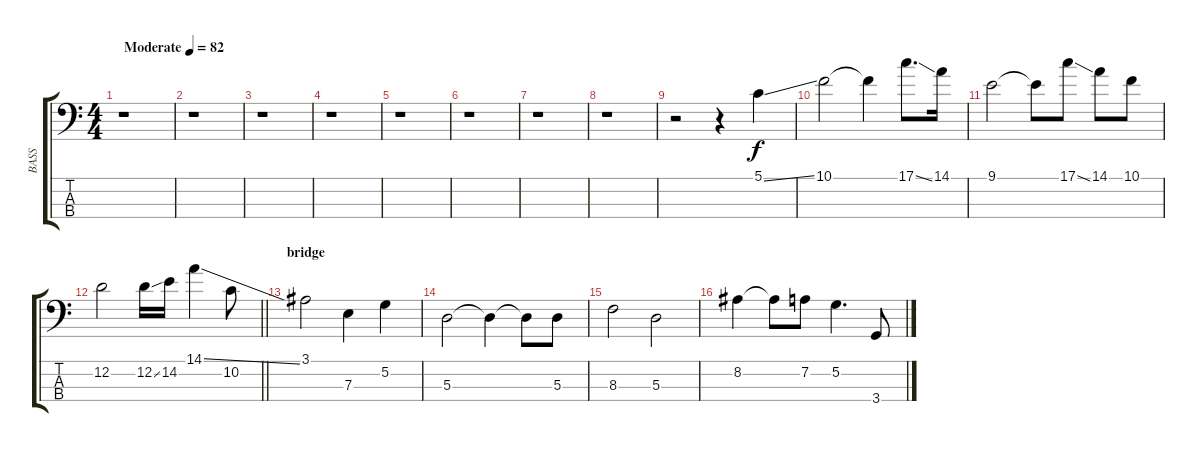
\track ("BASS" "BASS") {instrument electricbassfinger}
\staff {score tabs}
\tuning (G2 D2 A1 E1) {hide}
\ts (4 4)
\tempo (82 "Moderate")
\clef f4
\ks c
r.1{dy f instrument electricbassfinger} |
r.1 |
r.1 |
r.1 |
r.1 |
r.1 |
r.1 |
r.1 |
r.2 r.4 5.1{ss}.4 |
10.1.2 10.1{t}.4 17.1{ss}.8{d} 14.1.16 |
9.1.2 9.1{t}.8 17.1{ss}.8 14.1.8 10.1.8 |
\barLineRight lightlight
12.2.2 12.2{ss}.16 14.2.16 14.1{ss}.4 10.2.8 |
\section ("" "bridge")
3.1.2 7.3.4 5.2.4 |
5.3.2 5.3{t}.4 5.3{t}.8 5.3.8 |
8.3.2 5.3.2 |
8.2.4 8.2{t}.8 7.2.8 5.2.4{d} 3.4.8
